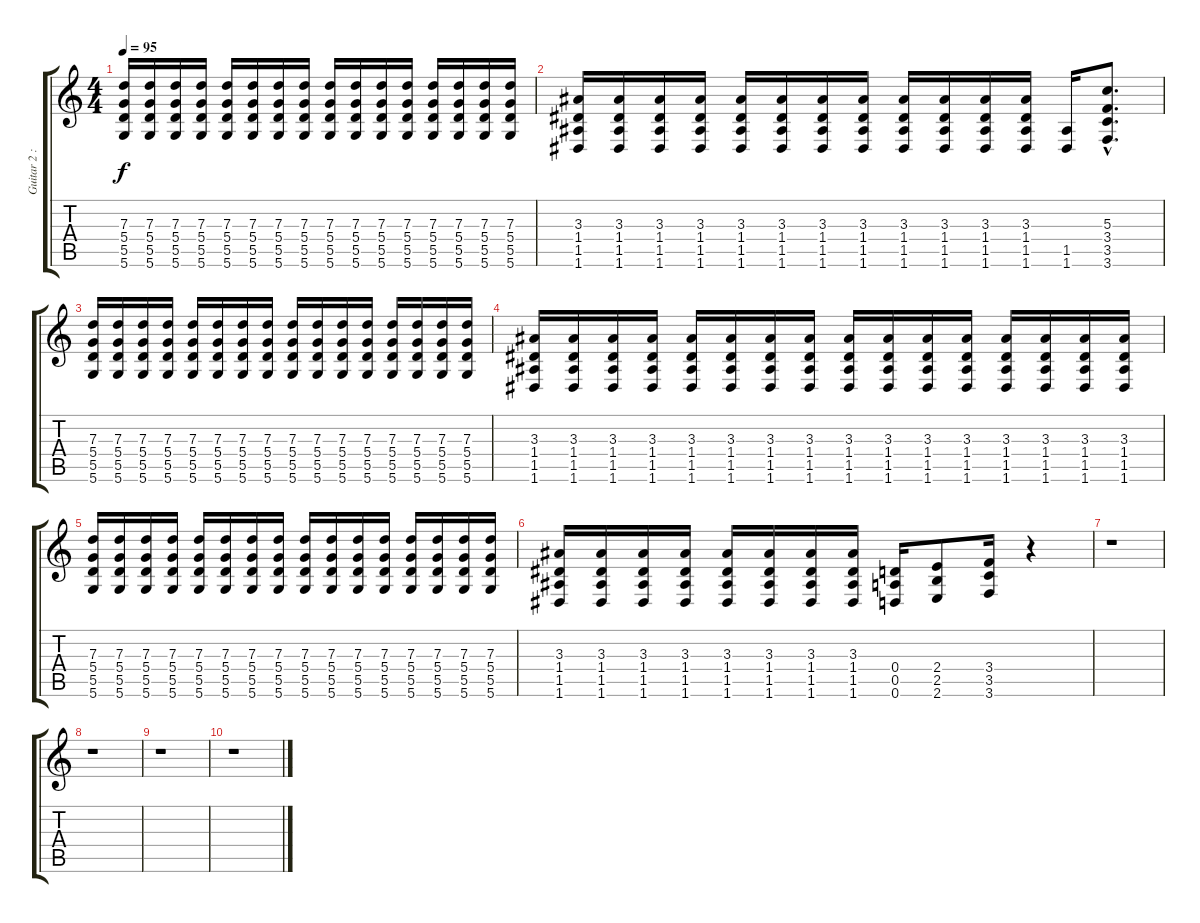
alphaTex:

\track ("Guitar 2 : Todd Weinstock" "Guitar 2 :") {instrument distortionguitar}
\staff {score tabs}
\tuning (E4 B3 G3 D3 A2 D2) {hide}
\ts (4 4)
\tempo 95
\clef g2
\ks c
(7.3 5.4 5.5 5.6).16{dy f} (7.3 5.4 5.5 5.6).16 (7.3 5.4 5.5 5.6).16 (7.3 5.4 5.5 5.6).16 (7.3 5.4 5.5 5.6).16 (7.3 5.4 5.5 5.6).16 (7.3 5.4 5.5 5.6).16 (7.3 5.4 5.5 5.6).16 (7.3 5.4 5.5 5.6).16 (7.3 5.4 5.5 5.6).16 (7.3 5.4 5.5 5.6).16 (7.3 5.4 5.5 5.6).16 (7.3 5.4 5.5 5.6).16 (7.3 5.4 5.5 5.6).16 (7.3 5.4 5.5 5.6).16 (7.3 5.4 5.5 5.6).16 |
(3.3 1.4 1.5 1.6).16 (3.3 1.4 1.5 1.6).16 (3.3 1.4 1.5 1.6).16 (3.3 1.4 1.5 1.6).16 (3.3 1.4 1.5 1.6).16 (3.3 1.4 1.5 1.6).16 (3.3 1.4 1.5 1.6).16 (3.3 1.4 1.5 1.6).16 (3.3 1.4 1.5 1.6).16 (3.3 1.4 1.5 1.6).16 (3.3 1.4 1.5 1.6).16 (3.3 1.4 1.5 1.6).16 (1.5 1.6).16 (5.3{hac} 3.4{hac} 3.5{hac} 3.6{hac}).8{d} |
(7.3 5.4 5.5 5.6).16{instrument distortionguitar} (7.3 5.4 5.5 5.6).16 (7.3 5.4 5.5 5.6).16 (7.3 5.4 5.5 5.6).16 (7.3 5.4 5.5 5.6).16 (7.3 5.4 5.5 5.6).16 (7.3 5.4 5.5 5.6).16 (7.3 5.4 5.5 5.6).16 (7.3 5.4 5.5 5.6).16 (7.3 5.4 5.5 5.6).16 (7.3 5.4 5.5 5.6).16 (7.3 5.4 5.5 5.6).16 (7.3 5.4 5.5 5.6).16 (7.3 5.4 5.5 5.6).16 (7.3 5.4 5.5 5.6).16 (7.3 5.4 5.5 5.6).16 |
(3.3 1.4 1.5 1.6).16 (3.3 1.4 1.5 1.6).16 (3.3 1.4 1.5 1.6).16 (3.3 1.4 1.5 1.6).16 (3.3 1.4 1.5 1.6).16 (3.3 1.4 1.5 1.6).16 (3.3 1.4 1.5 1.6).16 (3.3 1.4 1.5 1.6).16 (3.3 1.4 1.5 1.6).16 (3.3 1.4 1.5 1.6).16 (3.3 1.4 1.5 1.6).16 (3.3 1.4 1.5 1.6).16 (3.3 1.4 1.5 1.6).16 (3.3 1.4 1.5 1.6).16 (3.3 1.4 1.5 1.6).16 (3.3 1.4 1.5 1.6).16 |
(7.3 5.4 5.5 5.6).16 (7.3 5.4 5.5 5.6).16 (7.3 5.4 5.5 5.6).16 (7.3 5.4 5.5 5.6).16 (7.3 5.4 5.5 5.6).16 (7.3 5.4 5.5 5.6).16 (7.3 5.4 5.5 5.6).16 (7.3 5.4 5.5 5.6).16 (7.3 5.4 5.5 5.6).16 (7.3 5.4 5.5 5.6).16 (7.3 5.4 5.5 5.6).16 (7.3 5.4 5.5 5.6).16 (7.3 5.4 5.5 5.6).16 (7.3 5.4 5.5 5.6).16 (7.3 5.4 5.5 5.6).16 (7.3 5.4 5.5 5.6).16 |
(3.3 1.4 1.5 1.6).16 (3.3 1.4 1.5 1.6).16 (3.3 1.4 1.5 1.6).16 (3.3 1.4 1.5 1.6).16 (3.3 1.4 1.5 1.6).16 (3.3 1.4 1.5 1.6).16 (3.3 1.4 1.5 1.6).16 (3.3 1.4 1.5 1.6).16 (0.4 0.5 0.6).16 (2.4 2.5 2.6).8 (3.4 3.5 3.6).16 r.4 |
r.1 |
r.1 |
r.1 |
r.1
